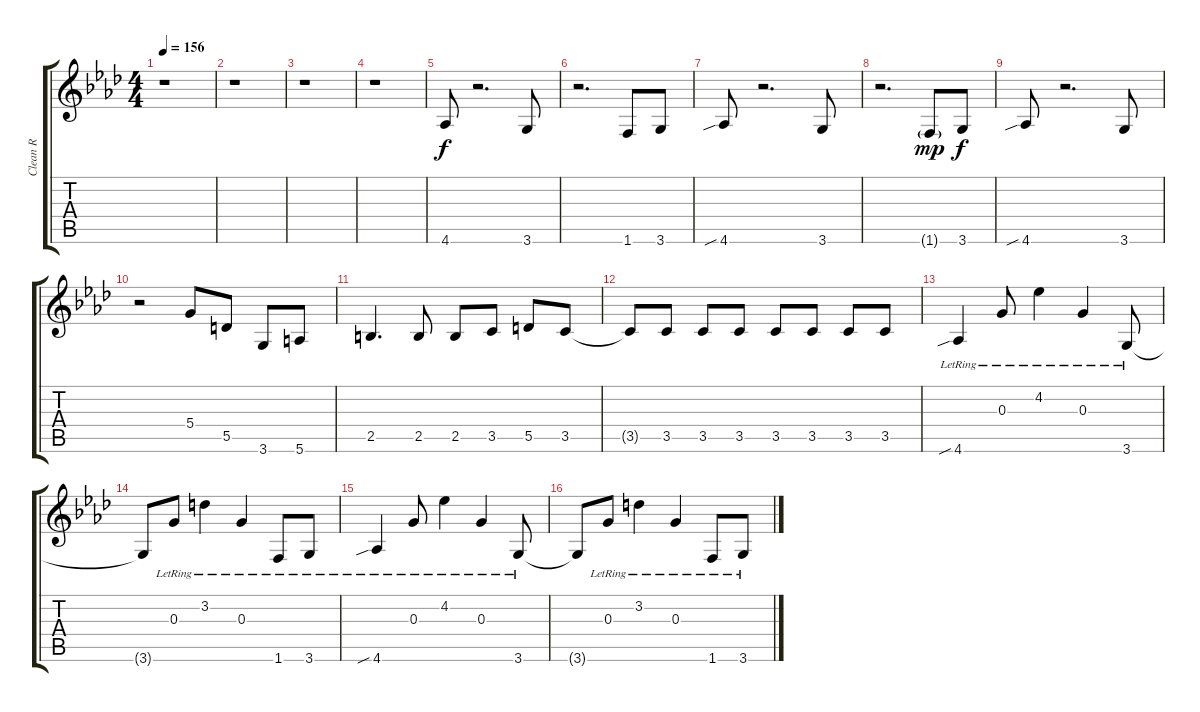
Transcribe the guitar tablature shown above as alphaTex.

\track ("Clean R" "Clean R") {instrument electricguitarjazz}
\staff {score tabs}
\tuning (E4 B3 G3 D3 A2 E2) {hide}
\ts (4 4)
\tempo 156
\clef g2
\ks ab
r.1{dy mp} |
r.1 |
r.1 |
r.1 |
4.6.8{dy f} r.2{d} 3.6.8 |
r.2{d} 1.6.8 3.6.8 |
4.6{sib}.8 r.2{d} 3.6.8 |
r.2{d} 1.6{g}.8{dy mp} 3.6.8{dy f} |
4.6{sib}.8 r.2{d} 3.6.8 |
r.2 5.4.8 5.5.8 3.6.8 5.6.8 |
2.5.4{d} 2.5.8 2.5.8 3.5.8 5.5.8 3.5.8 |
3.5{t}.8 3.5.8 3.5.8 3.5.8 3.5.8 3.5.8 3.5.8 3.5.8 |
4.6{sib lr}.4 0.3{lr}.8 4.2{lr}.4 0.3{lr}.4 3.6{lr}.8 |
3.6{t}.8 0.3{lr}.8 3.2{lr}.4 0.3{lr}.4 1.6{lr}.8 3.6{lr}.8 |
4.6{sib lr}.4 0.3{lr}.8 4.2{lr}.4 0.3{lr}.4 3.6{lr}.8 |
3.6{t}.8 0.3{lr}.8 3.2{lr}.4 0.3{lr}.4 1.6{lr}.8 3.6{lr}.8
